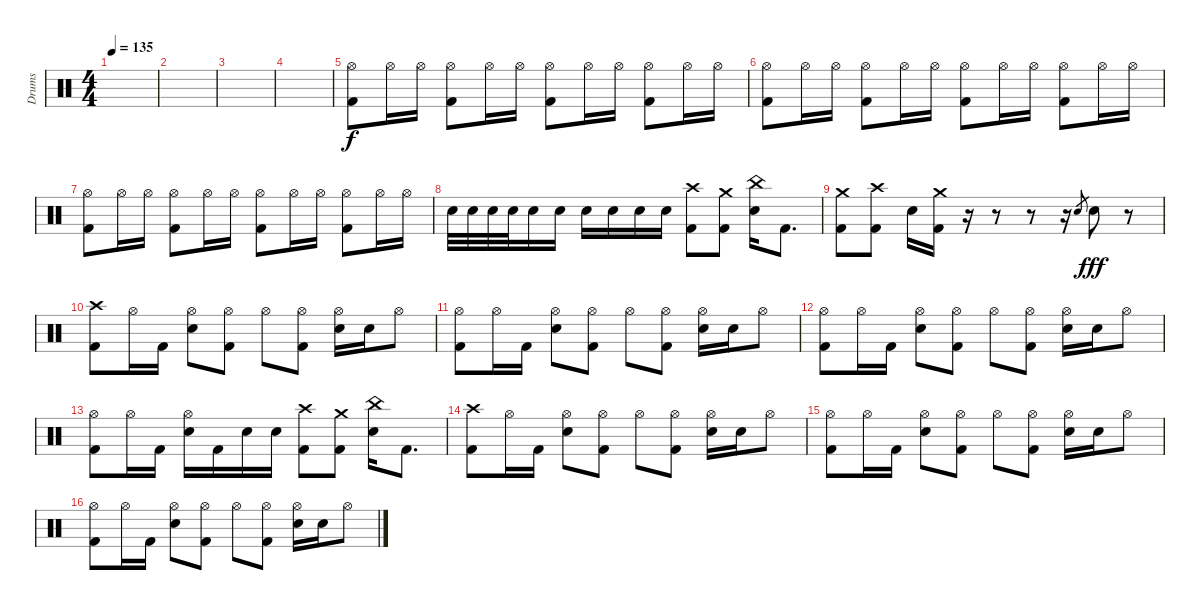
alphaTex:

\track ("Drums" "Drums") {instrument percussion}
\staff {score}
\articulation defaults
\ts (4 4)
\tempo 135
\clef neutral
\ks c
|
|
|
|
("Hi-Hat (open)" "Kick (hit) 2").8 "Hi-Hat (open)".16 "Hi-Hat (open)".16 ("Hi-Hat (open)" "Kick (hit) 2").8 "Hi-Hat (open)".16 "Hi-Hat (open)".16 ("Hi-Hat (open)" "Kick (hit) 2").8 "Hi-Hat (open)".16 "Hi-Hat (open)".16 ("Hi-Hat (open)" "Kick (hit) 2").8 "Hi-Hat (open)".16 "Hi-Hat (open)".16 |
("Hi-Hat (open)" "Kick (hit) 2").8 "Hi-Hat (open)".16 "Hi-Hat (open)".16 ("Hi-Hat (open)" "Kick (hit) 2").8 "Hi-Hat (open)".16 "Hi-Hat (open)".16 ("Hi-Hat (open)" "Kick (hit) 2").8 "Hi-Hat (open)".16 "Hi-Hat (open)".16 ("Hi-Hat (open)" "Kick (hit) 2").8 "Hi-Hat (open)".16 "Hi-Hat (open)".16 |
("Hi-Hat (open)" "Kick (hit) 2").8 "Hi-Hat (open)".16 "Hi-Hat (open)".16 ("Hi-Hat (open)" "Kick (hit) 2").8 "Hi-Hat (open)".16 "Hi-Hat (open)".16 ("Hi-Hat (open)" "Kick (hit) 2").8 "Hi-Hat (open)".16 "Hi-Hat (open)".16 ("Hi-Hat (open)" "Kick (hit) 2").8 "Hi-Hat (open)".16 "Hi-Hat (open)".16 |
"Electric Snare (hit)".32 "Electric Snare (hit)".32 "Electric Snare (hit)".32 "Electric Snare (hit)".32 "Electric Snare (hit)".16 "Electric Snare (hit)".16 "Electric Snare (hit)".16 "Electric Snare (hit)".16 "Electric Snare (hit)".16 "Electric Snare (hit)".16 ("Crash high (hit)" "Kick (hit) 2").8 ("Crash medium (hit)" "Kick (hit) 2").8 ("China (hit)" "Electric Snare (hit)").16 "Kick (hit) 2".8{d} |
("Crash medium (hit)" "Kick (hit) 2").8 ("Crash high (hit)" "Kick (hit) 2").8 "Electric Snare (hit)".16 ("Crash medium (hit)" "Kick (hit) 2").16 r.16 r.8 r.8 r.16 "Electric Snare (hit)".8{gr dy f} "Electric Snare (hit)".8{dy fff} r.8 |
("Crash high (hit)" "Kick (hit) 2").8 "Hi-Hat (open)".16 "Kick (hit) 2".16 ("Hi-Hat (open)" "Electric Snare (hit)").8 ("Hi-Hat (open)" "Kick (hit) 2").8 "Hi-Hat (open)".8 ("Hi-Hat (open)" "Kick (hit) 2").8 ("Hi-Hat (open)" "Electric Snare (hit)").16 "Electric Snare (hit)".16 "Hi-Hat (open)".8 |
("Hi-Hat (open)" "Kick (hit) 2").8 "Hi-Hat (open)".16 "Kick (hit) 2".16 ("Hi-Hat (open)" "Electric Snare (hit)").8 ("Hi-Hat (open)" "Kick (hit) 2").8 "Hi-Hat (open)".8 ("Hi-Hat (open)" "Kick (hit) 2").8 ("Hi-Hat (open)" "Electric Snare (hit)").16 "Electric Snare (hit)".16 "Hi-Hat (open)".8 |
("Hi-Hat (open)" "Kick (hit) 2").8 "Hi-Hat (open)".16 "Kick (hit) 2".16 ("Hi-Hat (open)" "Electric Snare (hit)").8 ("Hi-Hat (open)" "Kick (hit) 2").8 "Hi-Hat (open)".8 ("Hi-Hat (open)" "Kick (hit) 2").8 ("Hi-Hat (open)" "Electric Snare (hit)").16 "Electric Snare (hit)".16 "Hi-Hat (open)".8 |
("Hi-Hat (open)" "Kick (hit) 2").8 "Hi-Hat (open)".16 "Kick (hit) 2".16 ("Hi-Hat (open)" "Electric Snare (hit)").16 "Kick (hit) 2".16 "Electric Snare (hit)".16 "Electric Snare (hit)".16 ("Crash high (hit)" "Kick (hit) 2").8 ("Crash medium (hit)" "Kick (hit) 2").8 ("China (hit)" "Electric Snare (hit)").16 "Kick (hit) 2".8{d} |
("Crash high (hit)" "Kick (hit) 2").8 "Hi-Hat (open)".16 "Kick (hit) 2".16 ("Hi-Hat (open)" "Electric Snare (hit)").8 ("Hi-Hat (open)" "Kick (hit) 2").8 "Hi-Hat (open)".8 ("Hi-Hat (open)" "Kick (hit) 2").8 ("Hi-Hat (open)" "Electric Snare (hit)").16 "Electric Snare (hit)".16 "Hi-Hat (open)".8 |
("Hi-Hat (open)" "Kick (hit) 2").8 "Hi-Hat (open)".16 "Kick (hit) 2".16 ("Hi-Hat (open)" "Electric Snare (hit)").8 ("Hi-Hat (open)" "Kick (hit) 2").8 "Hi-Hat (open)".8 ("Hi-Hat (open)" "Kick (hit) 2").8 ("Hi-Hat (open)" "Electric Snare (hit)").16 "Electric Snare (hit)".16 "Hi-Hat (open)".8 |
("Hi-Hat (open)" "Kick (hit) 2").8 "Hi-Hat (open)".16 "Kick (hit) 2".16 ("Hi-Hat (open)" "Electric Snare (hit)").8 ("Hi-Hat (open)" "Kick (hit) 2").8 "Hi-Hat (open)".8 ("Hi-Hat (open)" "Kick (hit) 2").8 ("Hi-Hat (open)" "Electric Snare (hit)").16 "Electric Snare (hit)".16 "Hi-Hat (open)".8
